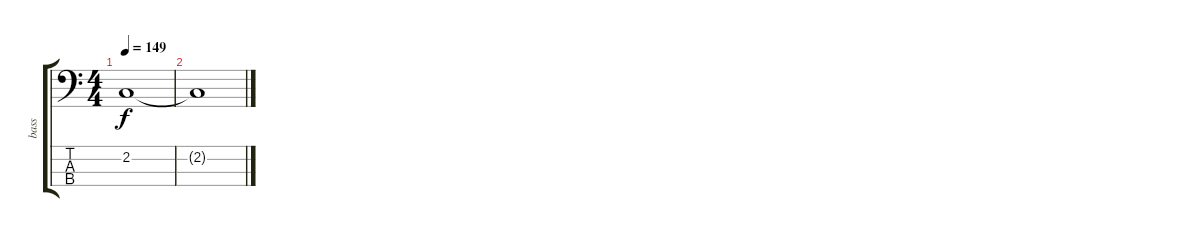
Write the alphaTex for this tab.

\track ("bass" "bass") {instrument electricbasspick}
\staff {score tabs}
\tuning (Eb2 Bb1 F1 C1) {hide}
\ts (4 4)
\tempo 149
\clef f4
\ks c
2.2{t}.1{dy f} |
2.2{t}.1
